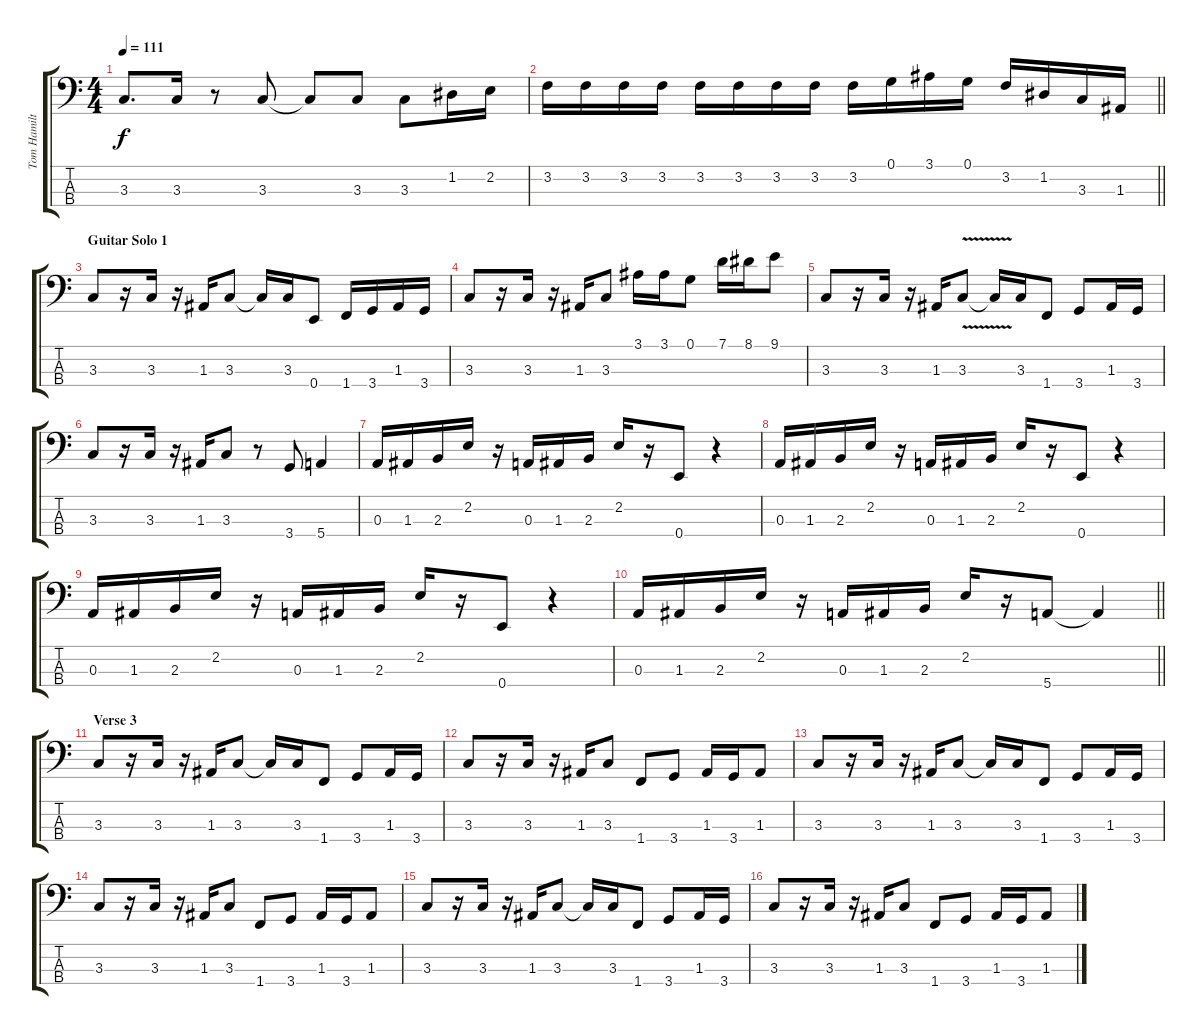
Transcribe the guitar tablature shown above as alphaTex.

\track ("Tom Hamilton" "Tom Hamilt") {instrument electricbassfinger}
\staff {score tabs}
\tuning (G2 D2 A1 E1) {hide}
\ts (4 4)
\tempo 111
\clef f4
\ks c
3.3.8{d dy f} 3.3.16 r.8 3.3.8 3.3{t}.8 3.3.8 3.3.8 1.2.16 2.2.16 |
\barLineRight lightlight
3.2.16 3.2.16 3.2.16 3.2.16 3.2.16 3.2.16 3.2.16 3.2.16 3.2.16 0.1.16 3.1.16 0.1.16 3.2.16 1.2.16 3.3.16 1.3.16 |
\section ("" "Guitar Solo 1")
3.3.8 r.16 3.3.16 r.16 1.3.16 3.3.8 3.3{t}.16 3.3.16 0.4.8 1.4.16 3.4.16 1.3.16 3.4.16 |
3.3.8 r.16 3.3.16 r.16 1.3.16 3.3.8 3.1.16 3.1.16 0.1.8 7.1.16 8.1.16 9.1.8 |
3.3.8 r.16 3.3.16 r.16 1.3.16 3.3{v}.8 3.3{t}.16 3.3.16 1.4.8 3.4.8 1.3.16 3.4.16 |
3.3.8 r.16 3.3.16 r.16 1.3.16 3.3.8 r.8 3.4.8 5.4.4 |
0.3.16 1.3.16 2.3.16 2.2.16 r.16 0.3.16 1.3.16 2.3.16 2.2.16 r.16 0.4.8 r.4 |
0.3.16 1.3.16 2.3.16 2.2.16 r.16 0.3.16 1.3.16 2.3.16 2.2.16 r.16 0.4.8 r.4 |
0.3.16 1.3.16 2.3.16 2.2.16 r.16 0.3.16 1.3.16 2.3.16 2.2.16 r.16 0.4.8 r.4 |
\barLineRight lightlight
0.3.16 1.3.16 2.3.16 2.2.16 r.16 0.3.16 1.3.16 2.3.16 2.2.16 r.16 5.4.8 5.4{t}.4 |
\section ("" "Verse 3")
3.3.8 r.16 3.3.16 r.16 1.3.16 3.3.8 3.3{t}.16 3.3.16 1.4.8 3.4.8 1.3.16 3.4.16 |
3.3.8 r.16 3.3.16 r.16 1.3.16 3.3.8 1.4.8 3.4.8 1.3.16 3.4.16 1.3.8 |
3.3.8 r.16 3.3.16 r.16 1.3.16 3.3.8 3.3{t}.16 3.3.16 1.4.8 3.4.8 1.3.16 3.4.16 |
3.3.8 r.16 3.3.16 r.16 1.3.16 3.3.8 1.4.8 3.4.8 1.3.16 3.4.16 1.3.8 |
3.3.8 r.16 3.3.16 r.16 1.3.16 3.3.8 3.3{t}.16 3.3.16 1.4.8 3.4.8 1.3.16 3.4.16 |
3.3.8 r.16 3.3.16 r.16 1.3.16 3.3.8 1.4.8 3.4.8 1.3.16 3.4.16 1.3.8
